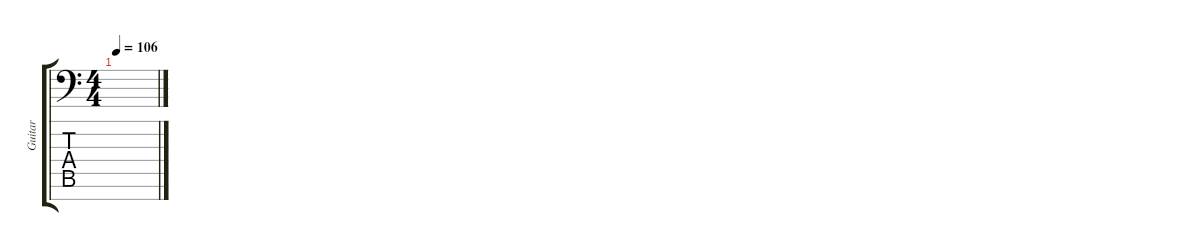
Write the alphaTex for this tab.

\track ("Guitar" "Guitar") {instrument overdrivenguitar}
\staff {score tabs}
\tuning (E4 B3 G3 D3 A2 E2 C-1) {hide}
\ts (4 4)
\tempo 106
\clef f4
\ks c
